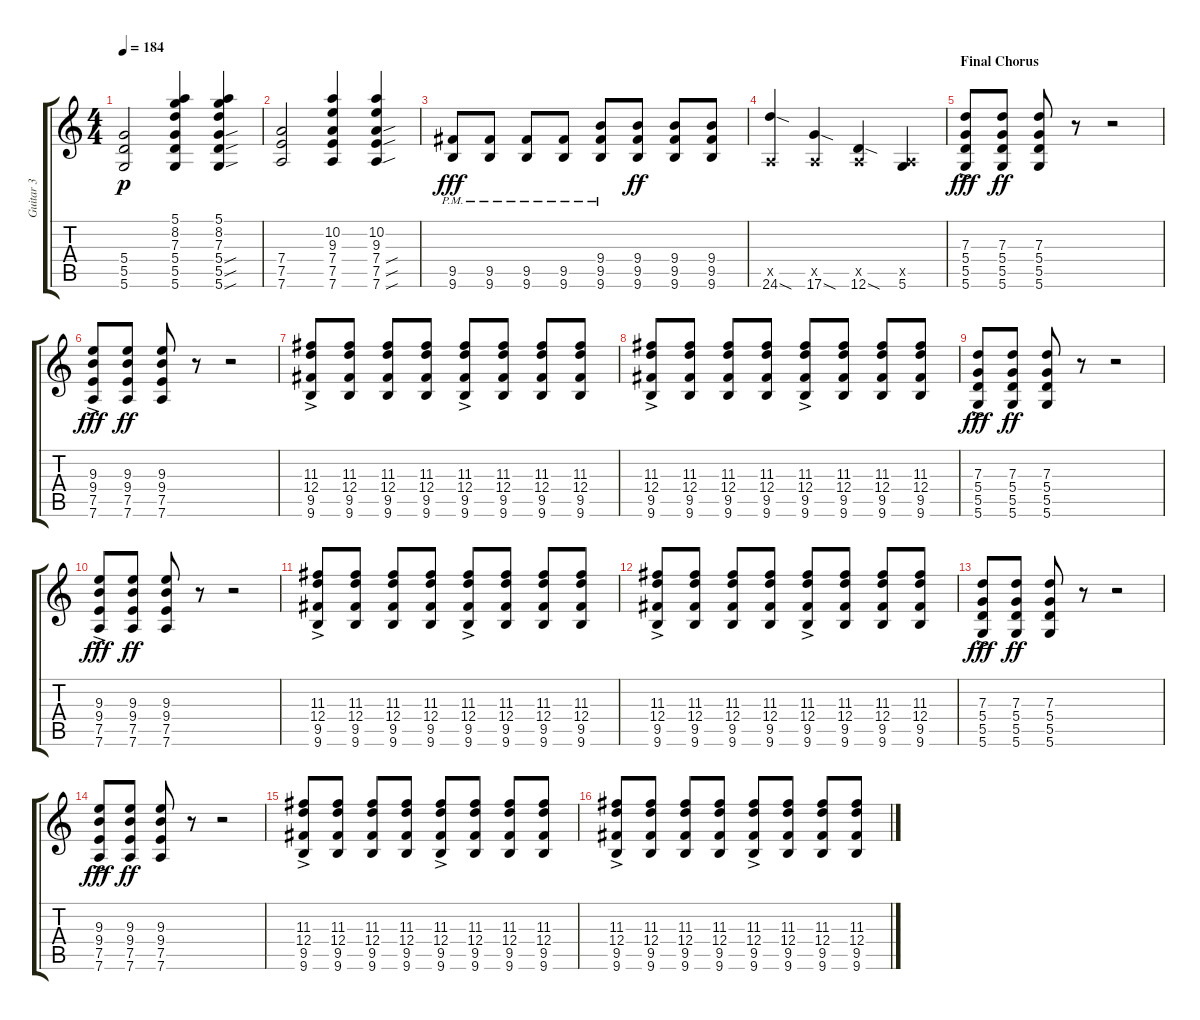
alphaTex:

\track ("Guitar 3" "Guitar 3") {instrument distortionguitar}
\staff {score tabs}
\tuning (E4 B3 G3 D3 A2 D2) {hide}
\ts (4 4)
\tempo 184
\clef g2
\ks c
(5.4 5.5 5.6).2{dy p} (5.1 8.2 7.3 5.4 5.5 5.6).4 (5.1 8.2 7.3 5.4{sou} 5.5{sou} 5.6{sou}).4 |
(7.4 7.5 7.6).2 (10.2 9.3 7.4 7.5 7.6).4 (10.2 9.3 7.4{sou} 7.5{sou} 7.6{sou}).4 |
(9.5{pm} 9.6{pm}).8{dy fff instrument distortionguitar} (9.5{pm} 9.6{pm}).8 (9.5{pm} 9.6{pm}).8 (9.5{pm} 9.6{pm}).8 (9.4{pm} 9.5{pm} 9.6{pm}).8 (9.4 9.5 9.6).8{dy ff} (9.4 9.5 9.6).8 (9.4 9.5 9.6).8 |
(0.5{x} 24.6{sod}).4 (0.5{x} 17.6{sod}).4 (0.5{x} 12.6{sod}).4 (0.5{x} 5.6).4 |
\section ("" "Final Chorus")
(7.3{ac} 5.4{ac} 5.5{ac} 5.6{ac}).8{dy fff} (7.3 5.4 5.5 5.6).8{dy ff} (7.3 5.4 5.5 5.6).8 r.8 r.2 |
(9.3{ac} 9.4{ac} 7.5{ac} 7.6{ac}).8{dy fff} (9.3 9.4 7.5 7.6).8{dy ff} (9.3 9.4 7.5 7.6).8 r.8 r.2 |
(11.3{ac} 12.4{ac} 9.5{ac} 9.6).8 (11.3 12.4 9.5 9.6).8 (11.3 12.4 9.5 9.6).8 (11.3 12.4 9.5 9.6).8 (11.3{ac} 12.4{ac} 9.5{ac} 9.6).8 (11.3 12.4 9.5 9.6).8 (11.3 12.4 9.5 9.6).8 (11.3 12.4 9.5 9.6).8 |
(11.3{ac} 12.4{ac} 9.5{ac} 9.6).8 (11.3 12.4 9.5 9.6).8 (11.3 12.4 9.5 9.6).8 (11.3 12.4 9.5 9.6).8 (11.3{ac} 12.4{ac} 9.5{ac} 9.6).8 (11.3 12.4 9.5 9.6).8 (11.3 12.4 9.5 9.6).8 (11.3 12.4 9.5 9.6).8 |
(7.3{ac} 5.4{ac} 5.5{ac} 5.6{ac}).8{dy fff} (7.3 5.4 5.5 5.6).8{dy ff} (7.3 5.4 5.5 5.6).8 r.8 r.2 |
(9.3{ac} 9.4{ac} 7.5{ac} 7.6{ac}).8{dy fff} (9.3 9.4 7.5 7.6).8{dy ff} (9.3 9.4 7.5 7.6).8 r.8 r.2 |
(11.3{ac} 12.4{ac} 9.5{ac} 9.6).8 (11.3 12.4 9.5 9.6).8 (11.3 12.4 9.5 9.6).8 (11.3 12.4 9.5 9.6).8 (11.3{ac} 12.4{ac} 9.5{ac} 9.6).8 (11.3 12.4 9.5 9.6).8 (11.3 12.4 9.5 9.6).8 (11.3 12.4 9.5 9.6).8 |
(11.3{ac} 12.4{ac} 9.5{ac} 9.6).8 (11.3 12.4 9.5 9.6).8 (11.3 12.4 9.5 9.6).8 (11.3 12.4 9.5 9.6).8 (11.3{ac} 12.4{ac} 9.5{ac} 9.6).8 (11.3 12.4 9.5 9.6).8 (11.3 12.4 9.5 9.6).8 (11.3 12.4 9.5 9.6).8 |
(7.3{ac} 5.4{ac} 5.5{ac} 5.6{ac}).8{dy fff} (7.3 5.4 5.5 5.6).8{dy ff} (7.3 5.4 5.5 5.6).8 r.8 r.2 |
(9.3{ac} 9.4{ac} 7.5{ac} 7.6{ac}).8{dy fff} (9.3 9.4 7.5 7.6).8{dy ff} (9.3 9.4 7.5 7.6).8 r.8 r.2 |
(11.3{ac} 12.4{ac} 9.5{ac} 9.6).8 (11.3 12.4 9.5 9.6).8 (11.3 12.4 9.5 9.6).8 (11.3 12.4 9.5 9.6).8 (11.3{ac} 12.4{ac} 9.5{ac} 9.6).8 (11.3 12.4 9.5 9.6).8 (11.3 12.4 9.5 9.6).8 (11.3 12.4 9.5 9.6).8 |
(11.3{ac} 12.4{ac} 9.5{ac} 9.6).8 (11.3 12.4 9.5 9.6).8 (11.3 12.4 9.5 9.6).8 (11.3 12.4 9.5 9.6).8 (11.3{ac} 12.4{ac} 9.5{ac} 9.6).8 (11.3 12.4 9.5 9.6).8 (11.3 12.4 9.5 9.6).8 (11.3 12.4 9.5 9.6).8
